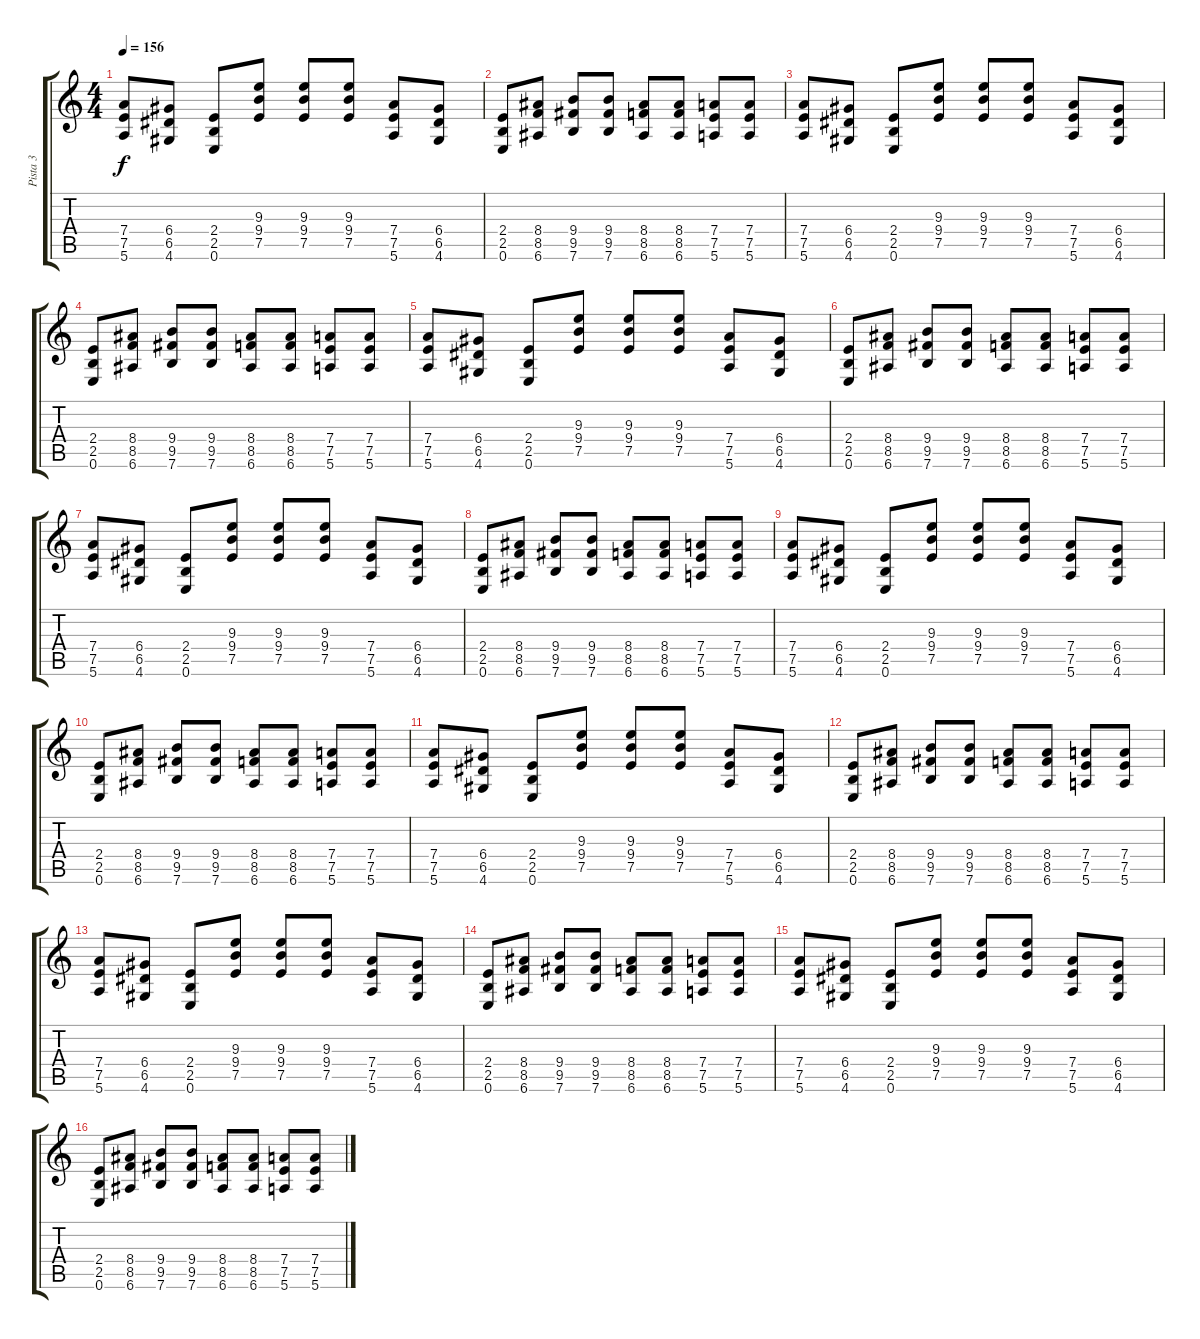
\track ("Pista 3" "Pista 3") {instrument overdrivenguitar}
\staff {score tabs}
\tuning (E4 B3 G3 D3 A2 E2) {hide}
\ts (4 4)
\tempo 156
\clef g2
\ks c
(7.4 7.5 5.6).8{dy f volume 10} (6.4 6.5 4.6).8 (2.4 2.5 0.6).8 (9.3 9.4 7.5).8 (9.3 9.4 7.5).8 (9.3 9.4 7.5).8 (7.4 7.5 5.6).8 (6.4 6.5 4.6).8 |
(2.4 2.5 0.6).8 (8.4 8.5 6.6).8 (9.4 9.5 7.6).8 (9.4 9.5 7.6).8 (8.4 8.5 6.6).8 (8.4 8.5 6.6).8 (7.4 7.5 5.6).8 (7.4 7.5 5.6).8 |
(7.4 7.5 5.6).8 (6.4 6.5 4.6).8 (2.4 2.5 0.6).8 (9.3 9.4 7.5).8 (9.3 9.4 7.5).8 (9.3 9.4 7.5).8 (7.4 7.5 5.6).8 (6.4 6.5 4.6).8 |
(2.4 2.5 0.6).8 (8.4 8.5 6.6).8 (9.4 9.5 7.6).8 (9.4 9.5 7.6).8 (8.4 8.5 6.6).8 (8.4 8.5 6.6).8 (7.4 7.5 5.6).8 (7.4 7.5 5.6).8 |
(7.4 7.5 5.6).8 (6.4 6.5 4.6).8 (2.4 2.5 0.6).8 (9.3 9.4 7.5).8 (9.3 9.4 7.5).8 (9.3 9.4 7.5).8 (7.4 7.5 5.6).8 (6.4 6.5 4.6).8 |
(2.4 2.5 0.6).8 (8.4 8.5 6.6).8 (9.4 9.5 7.6).8 (9.4 9.5 7.6).8 (8.4 8.5 6.6).8 (8.4 8.5 6.6).8 (7.4 7.5 5.6).8 (7.4 7.5 5.6).8 |
(7.4 7.5 5.6).8 (6.4 6.5 4.6).8 (2.4 2.5 0.6).8 (9.3 9.4 7.5).8 (9.3 9.4 7.5).8 (9.3 9.4 7.5).8 (7.4 7.5 5.6).8 (6.4 6.5 4.6).8 |
(2.4 2.5 0.6).8 (8.4 8.5 6.6).8 (9.4 9.5 7.6).8 (9.4 9.5 7.6).8 (8.4 8.5 6.6).8 (8.4 8.5 6.6).8 (7.4 7.5 5.6).8 (7.4 7.5 5.6).8 |
(7.4 7.5 5.6).8 (6.4 6.5 4.6).8 (2.4 2.5 0.6).8 (9.3 9.4 7.5).8 (9.3 9.4 7.5).8 (9.3 9.4 7.5).8 (7.4 7.5 5.6).8 (6.4 6.5 4.6).8 |
(2.4 2.5 0.6).8 (8.4 8.5 6.6).8 (9.4 9.5 7.6).8 (9.4 9.5 7.6).8 (8.4 8.5 6.6).8 (8.4 8.5 6.6).8 (7.4 7.5 5.6).8 (7.4 7.5 5.6).8 |
(7.4 7.5 5.6).8 (6.4 6.5 4.6).8 (2.4 2.5 0.6).8 (9.3 9.4 7.5).8 (9.3 9.4 7.5).8 (9.3 9.4 7.5).8 (7.4 7.5 5.6).8 (6.4 6.5 4.6).8 |
(2.4 2.5 0.6).8 (8.4 8.5 6.6).8 (9.4 9.5 7.6).8 (9.4 9.5 7.6).8 (8.4 8.5 6.6).8 (8.4 8.5 6.6).8 (7.4 7.5 5.6).8 (7.4 7.5 5.6).8 |
(7.4 7.5 5.6).8 (6.4 6.5 4.6).8 (2.4 2.5 0.6).8 (9.3 9.4 7.5).8 (9.3 9.4 7.5).8 (9.3 9.4 7.5).8 (7.4 7.5 5.6).8 (6.4 6.5 4.6).8 |
(2.4 2.5 0.6).8 (8.4 8.5 6.6).8 (9.4 9.5 7.6).8 (9.4 9.5 7.6).8 (8.4 8.5 6.6).8 (8.4 8.5 6.6).8 (7.4 7.5 5.6).8 (7.4 7.5 5.6).8 |
(7.4 7.5 5.6).8 (6.4 6.5 4.6).8 (2.4 2.5 0.6).8 (9.3 9.4 7.5).8 (9.3 9.4 7.5).8 (9.3 9.4 7.5).8 (7.4 7.5 5.6).8 (6.4 6.5 4.6).8 |
(2.4 2.5 0.6).8 (8.4 8.5 6.6).8 (9.4 9.5 7.6).8 (9.4 9.5 7.6).8 (8.4 8.5 6.6).8 (8.4 8.5 6.6).8 (7.4 7.5 5.6).8 (7.4 7.5 5.6).8
